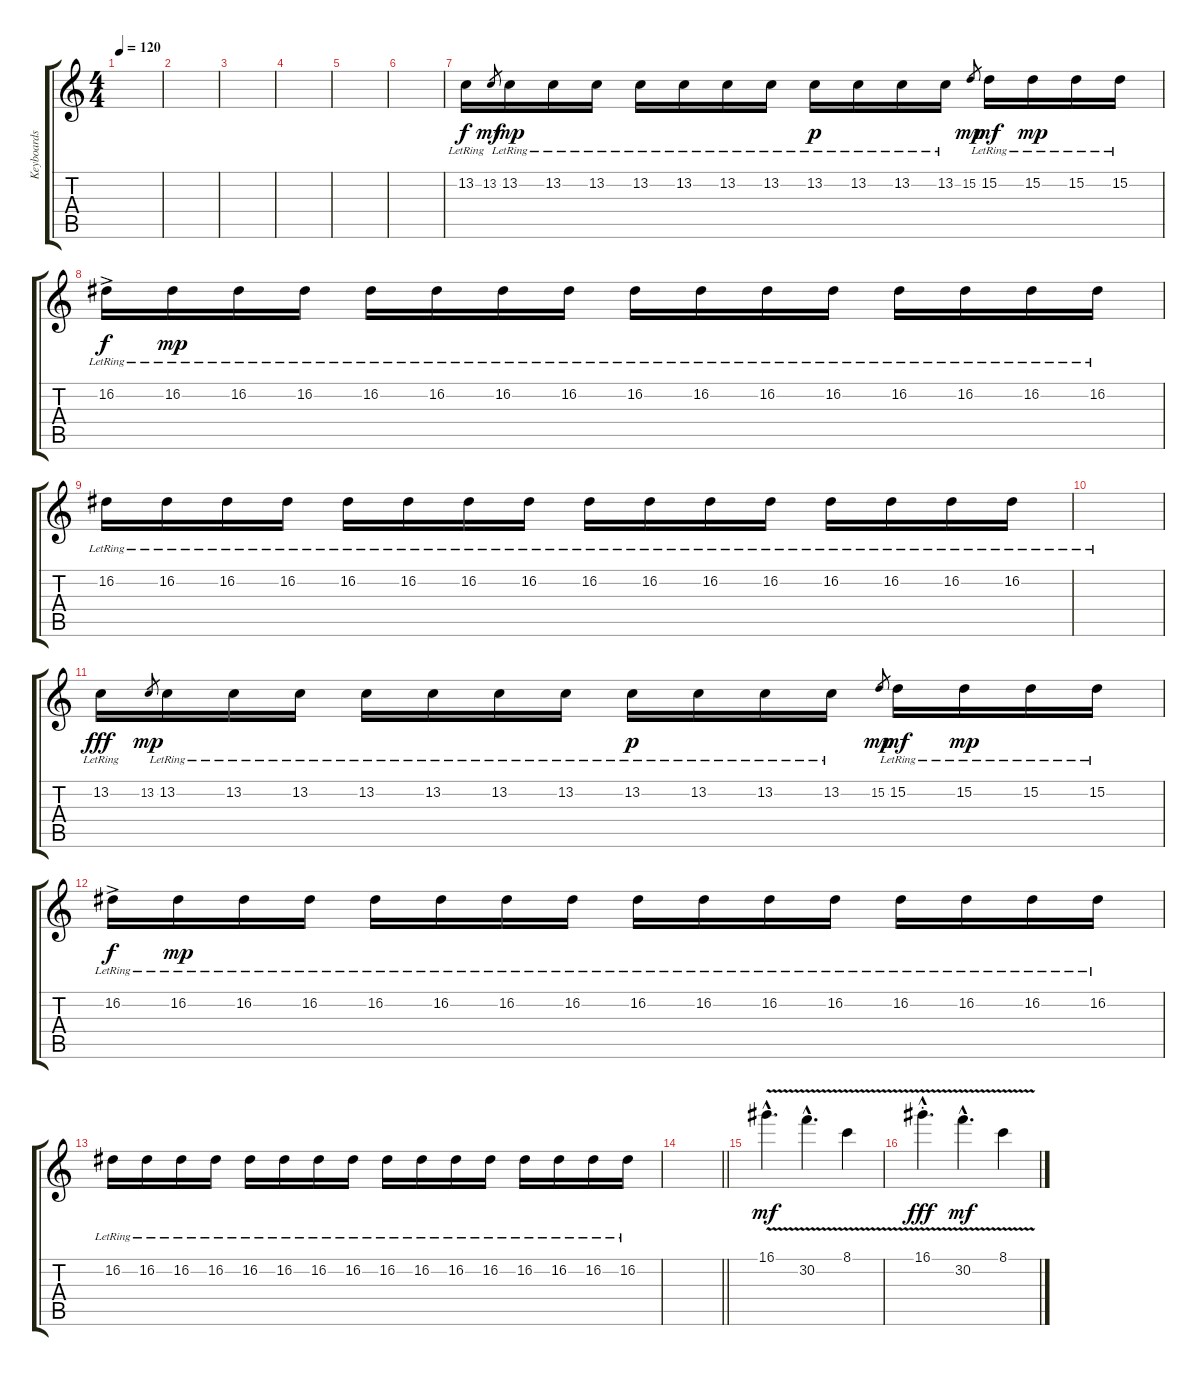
\track ("Keyboards" "Keyboards") {instrument glockenspiel}
\staff {score tabs}
\tuning (E5 B3 G3 D3 A2 E2) {hide}
\ts (4 4)
\tempo 120
\clef g2
\ks c
|
|
|
|
|
|
13.2{lr}.16{volume 12} 13.2.8{gr dy mf} 13.2{lr}.16{dy mp} 13.2{lr}.16 13.2{lr}.16 13.2{lr}.16 13.2{lr}.16 13.2{lr}.16 13.2{lr}.16 13.2{lr}.16{dy p} 13.2{lr}.16 13.2{lr}.16 13.2{lr}.16 15.2.8{gr dy mp} 15.2{lr}.16{dy mf} 15.2{lr}.16{dy mp} 15.2{lr}.16 15.2{lr}.16 |
16.2{ac lr}.16{dy f volume 14} 16.2{lr}.16{dy mp} 16.2{lr}.16 16.2{lr}.16 16.2{lr}.16 16.2{lr}.16 16.2{lr}.16 16.2{lr}.16 16.2{lr}.16 16.2{lr}.16 16.2{lr}.16 16.2{lr}.16 16.2{lr}.16 16.2{lr}.16 16.2{lr}.16 16.2{lr}.16 |
16.2{lr}.16{volume 5} 16.2{lr}.16 16.2{lr}.16 16.2{lr}.16 16.2{lr}.16 16.2{lr}.16 16.2{lr}.16 16.2{lr}.16 16.2{lr}.16 16.2{lr}.16 16.2{lr}.16 16.2{lr}.16 16.2{lr}.16 16.2{lr}.16 16.2{lr}.16 16.2{lr}.16 |
|
13.2{lr}.16{dy fff volume 12} 13.2.8{gr dy mp} 13.2{lr}.16 13.2{lr}.16 13.2{lr}.16 13.2{lr}.16 13.2{lr}.16 13.2{lr}.16 13.2{lr}.16 13.2{lr}.16{dy p} 13.2{lr}.16 13.2{lr}.16 13.2{lr}.16 15.2.8{gr dy mp} 15.2{lr}.16{dy mf} 15.2{lr}.16{dy mp} 15.2{lr}.16 15.2{lr}.16 |
16.2{ac lr}.16{dy f volume 14} 16.2{lr}.16{dy mp} 16.2{lr}.16 16.2{lr}.16 16.2{lr}.16 16.2{lr}.16 16.2{lr}.16 16.2{lr}.16 16.2{lr}.16 16.2{lr}.16 16.2{lr}.16 16.2{lr}.16 16.2{lr}.16 16.2{lr}.16 16.2{lr}.16 16.2{lr}.16 |
16.2{lr}.16{volume 5} 16.2{lr}.16 16.2{lr}.16 16.2{lr}.16 16.2{lr}.16 16.2{lr}.16 16.2{lr}.16 16.2{lr}.16 16.2{lr}.16 16.2{lr}.16 16.2{lr}.16 16.2{lr}.16 16.2{lr}.16 16.2{lr}.16 16.2{lr}.16 16.2{lr}.16 |
\barLineRight lightlight
|
16.1{v hac}.4{d dy mf volume 9 instrument synthvoice} 30.2{v hac}.4{d} 8.1{v}.4 |
16.1{v hac st}.4{d dy fff} 30.2{v hac}.4{d dy mf} 8.1{v}.4
